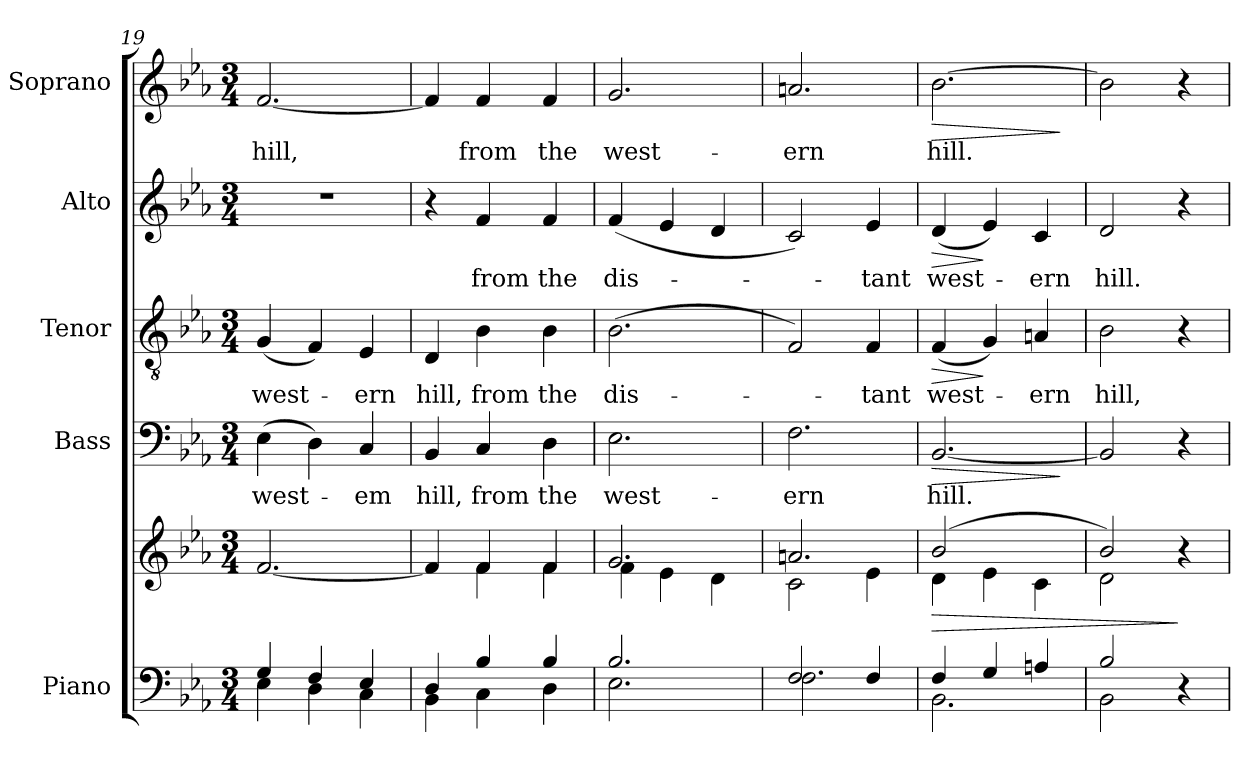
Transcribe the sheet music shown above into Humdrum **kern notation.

**kern	**kern	**dynam	**kern	**text	**dynam	**kern	**text	**dynam	**kern	**text	**dynam	**kern	**text	**dynam
*part5	*part5	*part5	*part4	*part4	*part4	*part3	*part3	*part3	*part2	*part2	*part2	*part1	*part1	*part1
*staff6	*staff5	*staff5/6	*staff4	*staff4	*staff4	*staff3	*staff3	*staff3	*staff2	*staff2	*staff2	*staff1	*staff1	*staff1
*I"Piano	*	*	*I"Bass	*	*	*I"Tenor	*	*	*I"Alto	*	*	*I"Soprano	*	*
*I'Pno.	*	*	*I'B.	*	*	*I'T.	*	*	*I'A.	*	*	*I'S.	*	*
*clefF4	*clefG2	*	*clefF4	*	*	*clefGv2	*	*	*clefG2	*	*	*clefG2	*	*
*	*	*	*	*	*	*ITrd7c12	*	*	*	*	*	*	*	*
*k[b-e-a-]	*k[b-e-a-]	*	*k[b-e-a-]	*	*	*k[b-e-a-]	*	*	*k[b-e-a-]	*	*	*k[b-e-a-]	*	*
*E-:	*E-:	*	*E-:	*	*	*E-:	*	*	*E-:	*	*	*E-:	*	*
*M3/4	*M3/4	*	*M3/4	*	*	*M3/4	*	*	*M3/4	*	*	*M3/4	*	*
=19	=19	=19	=19	=19	=19	=19	=19	=19	=19	=19	=19	=19	=19	=19
*^	*	*	*	*	*	*	*	*	*	*	*	*	*	*
!	!	!	!	!	!LO:LY:b:color=#000000	!	!	!	!	!	!	!	!	!	!
!	!	!	!	!	!	!	!	!LO:LY:b:color=#000000	!	!LO:N:vis=1	!	!	!	!	!
!	!	!	!	!	!	!	!	!	!	!	!	!	!	!LO:LY:b:color=#000000	!
4Gi/	4E-i\	[2.fi/	.	(4E-i\	west-	.	(4GGi/	west-	.	2.r	.	.	[2.fi/	hill,	.
4Fi/	4Di\	.	.	4Di\)	.	.	4FFi/)	.	.	.	.	.	.	.	.
!	!	!	!	!	!LO:LY:b:color=#000000	!	!	!	!	!	!	!	!	!	!
!	!	!	!	!	!	!	!	!LO:LY:b:color=#000000	!	!	!	!	!	!	!
4E-i/	4Ci\	.	.	4Ci/	-em	.	4EE-i/	-ern	.	.	.	.	.	.	.
=20	=20	=20	=20	=20	=20	=20	=20	=20	=20	=20	=20	=20	=20	=20	=20
*	*	*^	*	*	*	*	*	*	*	*	*	*	*	*	*
!	!	!	!	!	!	!LO:LY:b:color=#000000	!	!	!	!	!	!	!	!	!	!
!	!	!	!	!	!	!	!	!	!LO:LY:b:color=#000000	!	!	!	!	!	!	!
4Di/	4BB-i\	4ryy	4fi/]	.	4BB-i/	hill,	.	4DDi/	hill,	.	4r	.	.	4fi/]	.	.
!	!	!	!	!	!	!LO:LY:b:color=#000000	!	!	!	!	!	!	!	!	!	!
!	!	!	!	!	!	!	!	!	!LO:LY:b:color=#000000	!	!	!	!	!	!	!
!	!	!	!	!	!	!	!	!	!	!	!	!LO:LY:b:color=#000000	!	!	!	!
!	!	!	!	!	!	!	!	!	!	!	!	!	!	!	!LO:LY:b:color=#000000	!
4B-i/	4Ci\	4fi/	4fi\	.	4Ci/	from	.	4BB-i\	from	.	4fi/	from	.	4fi/	from	.
!	!	!	!	!	!	!LO:LY:b:color=#000000	!	!	!	!	!	!	!	!	!	!
!	!	!	!	!	!	!	!	!	!LO:LY:b:color=#000000	!	!	!	!	!	!	!
!	!	!	!	!	!	!	!	!	!	!	!	!LO:LY:b:color=#000000	!	!	!	!
!	!	!	!	!	!	!	!	!	!	!	!	!	!	!	!LO:LY:b:color=#000000	!
4B-i/	4Di\	4fi/	4fi\	.	4Di\	the	.	4BB-i\	the	.	4fi/	the	.	4fi/	the	.
!!LO:PB:g=z
=21	=21	=21	=21	=21	=21	=21	=21	=21	=21	=21	=21	=21	=21	=21	=21	=21
!	!	!	!	!	!	!LO:LY:b:color=#000000	!	!	!	!	!	!	!	!	!	!
!	!	!	!	!	!	!	!	!	!LO:LY:b:color=#000000	!	!	!	!	!	!	!
!	!	!	!	!	!	!	!	!	!	!	!	!LO:LY:b:color=#000000	!	!	!	!
!	!	!	!	!	!	!	!	!	!	!	!	!	!	!	!LO:LY:b:color=#000000	!
2.B-i/	2.E-i\	2.gi/	4fi\	.	2.E-i\	west-	.	(2.BB-i\	dis-	.	(4fi/	dis-	.	2.gi/	west-	.
.	.	.	4e-i\	.	.	.	.	.	.	.	4e-i/	.	.	.	.	.
.	.	.	4di\	.	.	.	.	.	.	.	4di/	.	.	.	.	.
=22	=22	=22	=22	=22	=22	=22	=22	=22	=22	=22	=22	=22	=22	=22	=22	=22
!	!	!	!	!	!	!LO:LY:b:color=#000000	!	!	!	!	!	!	!	!	!	!
!	!	!	!	!	!	!	!	!	!	!	!	!	!	!	!LO:LY:b:color=#000000	!
2Fi/	2.Fi\	2.ani/	2ci\	.	2.Fi\	-ern	.	2FFi/)	.	.	2ci/)	.	.	2.ani/	-ern	.
!	!	!	!	!	!	!	!	!	!LO:LY:b:color=#000000	!	!	!	!	!	!	!
!	!	!	!	!	!	!	!	!	!	!	!	!LO:LY:b:color=#000000	!	!	!	!
4Fi/	.	.	4e-i\	.	.	.	.	4FFi/	-tant	.	4e-i/	-tant	.	.	.	.
=23	=23	=23	=23	=23	=23	=23	=23	=23	=23	=23	=23	=23	=23	=23	=23	=23
!	!	!	!	!LO:HP:b	!	!	!	!	!	!	!	!	!	!	!	!
!	!	!	!	!	!	!LO:LY:b:color=#000000	!LO:HP:b	!	!	!	!	!	!	!	!	!
!	!	!	!	!	!	!	!	!	!LO:LY:b:color=#000000	!LO:HP:b	!	!	!	!	!	!
!	!	!	!	!	!	!	!	!	!	!	!	!LO:LY:b:color=#000000	!LO:HP:b	!	!	!
!	!	!	!	!	!	!	!	!	!	!	!	!	!	!	!LO:LY:b:color=#000000	!LO:HP:b
4Fi/	2.BB-i\	(2b-i/	4di\	>	[2.BB-i/	hill.	>	(4FFi/	west-	>	(4di/	west-	>	[2.b-i\	hill.	>
4Gi/	.	.	4e-i\	.	.	.	.	4GGi/)	.	]	4e-i/)	.	]	.	.	.
!	!	!	!	!	!	!	!	!	!LO:LY:b:color=#000000	!	!	!	!	!	!	!
!	!	!	!	!	!	!	!	!	!	!	!	!LO:LY:b:color=#000000	!	!	!	!
4Ani/	.	4ryy	4ci\	.	.	.	.	4AAni/	-ern	.	4ci/	-ern	.	.	.	.
*v	*v	*	*	*	*	*	*	*	*	*	*	*	*	*	*	*
*	*v	*v	*	*	*	*	*	*	*	*	*	*	*	*	*
.	.	.	.	.	]	.	.	.	.	.	.	.	.	]
=24	=24	=24	=24	=24	=24	=24	=24	=24	=24	=24	=24	=24	=24	=24
*^	*^	*	*	*	*	*	*	*	*	*	*	*	*	*
!	!	!	!	!	!	!	!	!	!LO:LY:b:color=#000000	!	!	!	!	!	!	!
!	!	!	!	!	!	!	!	!	!	!	!	!LO:LY:b:color=#000000	!	!	!	!
2B-i/	2BB-i\	2b-i/)	2di\	.	2BB-i/]	.	.	2BB-i\	hill,	.	2di/	hill.	.	2b-i\]	.	.
4r	4ryy	4r	4ryy	]	4r	.	.	4r	.	.	4r	.	.	4r	.	.
*v	*v	*	*	*	*	*	*	*	*	*	*	*	*	*	*	*
*	*v	*v	*	*	*	*	*	*	*	*	*	*	*	*	*
=	=	=	=	=	=	=	=	=	=	=	=	=	=	=
*-	*-	*-	*-	*-	*-	*-	*-	*-	*-	*-	*-	*-	*-	*-
